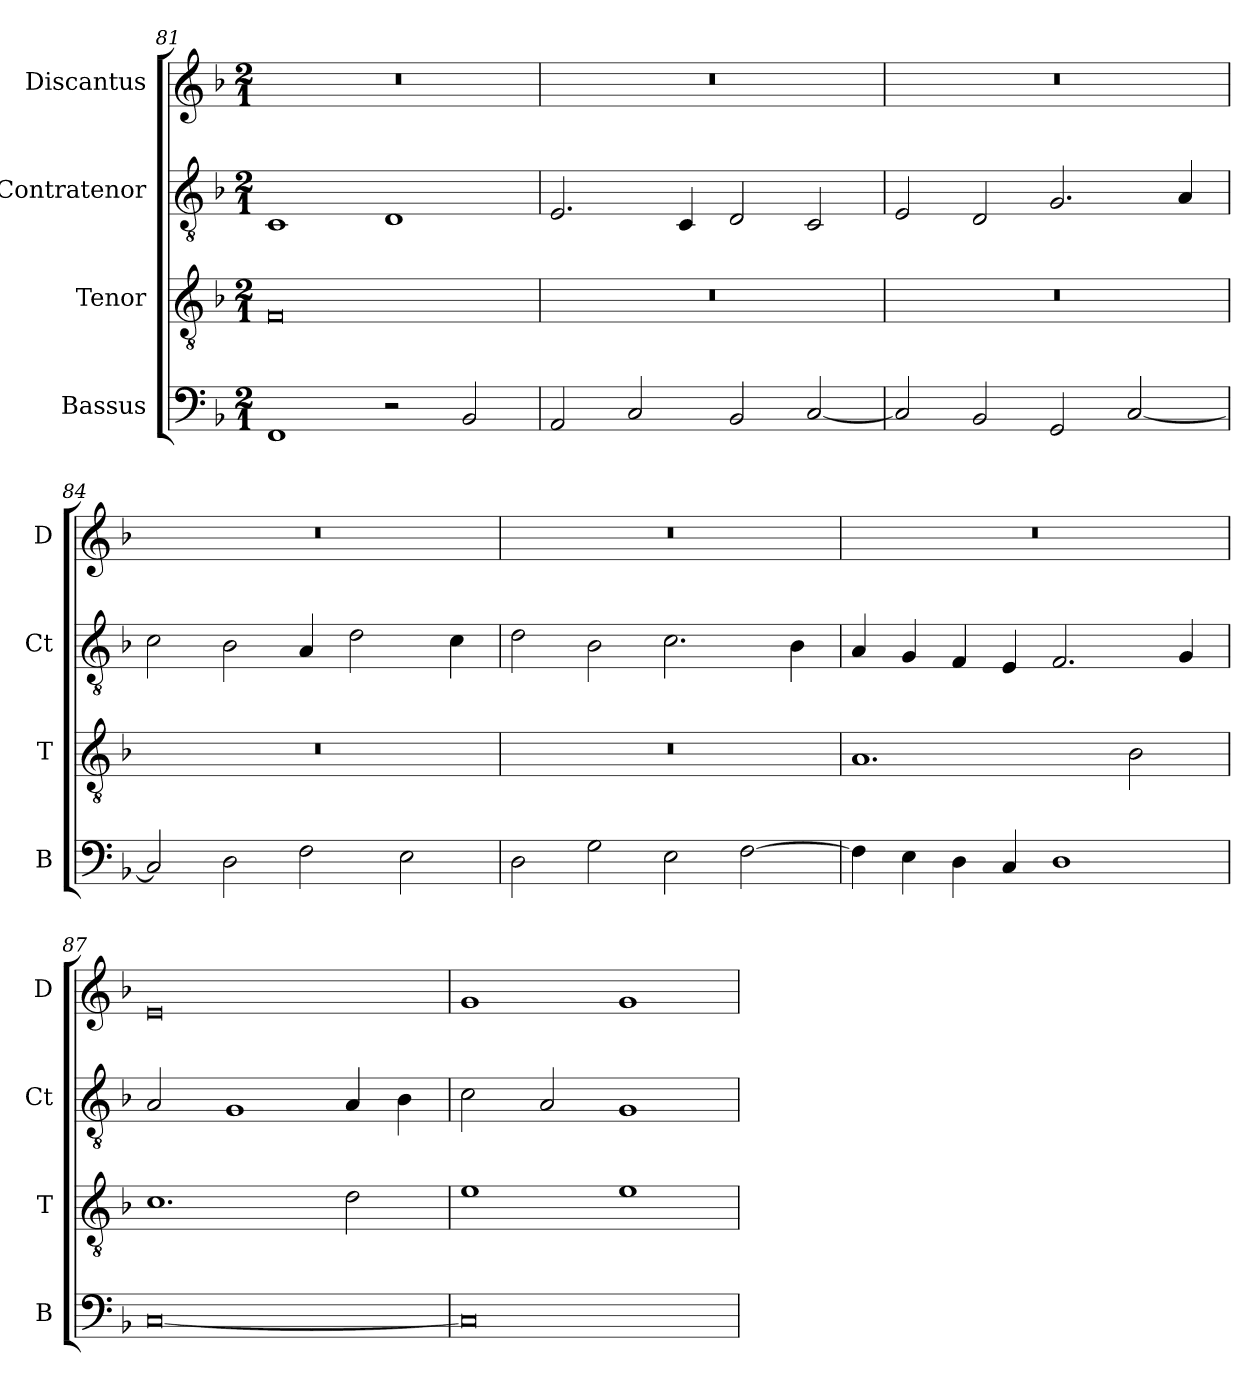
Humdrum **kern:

**kern	**kern	**kern	**kern
*part4	*part3	*part2	*part1
*staff4	*staff3	*staff2	*staff1
*I"Bassus	*I"Tenor	*I"Contratenor	*I"Discantus
*I'B	*I'T	*I'Ct	*I'D
*clefF4	*clefGv2	*clefGv2	*clefG2
*k[b-]	*k[b-]	*k[b-]	*k[b-]
*M2/1	*M2/1	*M2/1	*M2/1
=81	=81	=81	=81
1FF	0F	1C	0r
2r	.	1D	.
2BB-/	.	.	.
=82	=82	=82	=82
2AA/	0r	2.E/	0r
2C/	.	.	.
.	.	4C/	.
2BB-/	.	2D/	.
[2C/	.	2C/	.
=83	=83	=83	=83
2C/]	0r	2E/	0r
2BB-/	.	2D/	.
2GG/	.	2.G/	.
[2C/	.	.	.
.	.	4A/	.
=84	=84	=84	=84
2C/]	0r	2c\	0r
2D\	.	2B-\	.
2F\	.	4A/	.
.	.	2d\	.
2E\	.	.	.
.	.	4c\	.
=85	=85	=85	=85
2D\	0r	2d\	0r
2G\	.	2B-\	.
2E\	.	2.c\	.
[2F\	.	.	.
.	.	4B-\	.
=86	=86	=86	=86
4F\]	1.A	4A/	0r
4E\	.	4G/	.
4D\	.	4F/	.
4C/	.	4E/	.
1D	.	2.F/	.
.	2B-\	.	.
.	.	4G/	.
=87	=87	=87	=87
[0C	1.c	2A/	0e
.	.	1G	.
.	2d\	4A/	.
.	.	4B-\	.
=88	=88	=88	=88
0C]	1e	2c\	1g
.	.	2A/	.
.	1e	1G	1g
=	=	=	=
*-	*-	*-	*-
